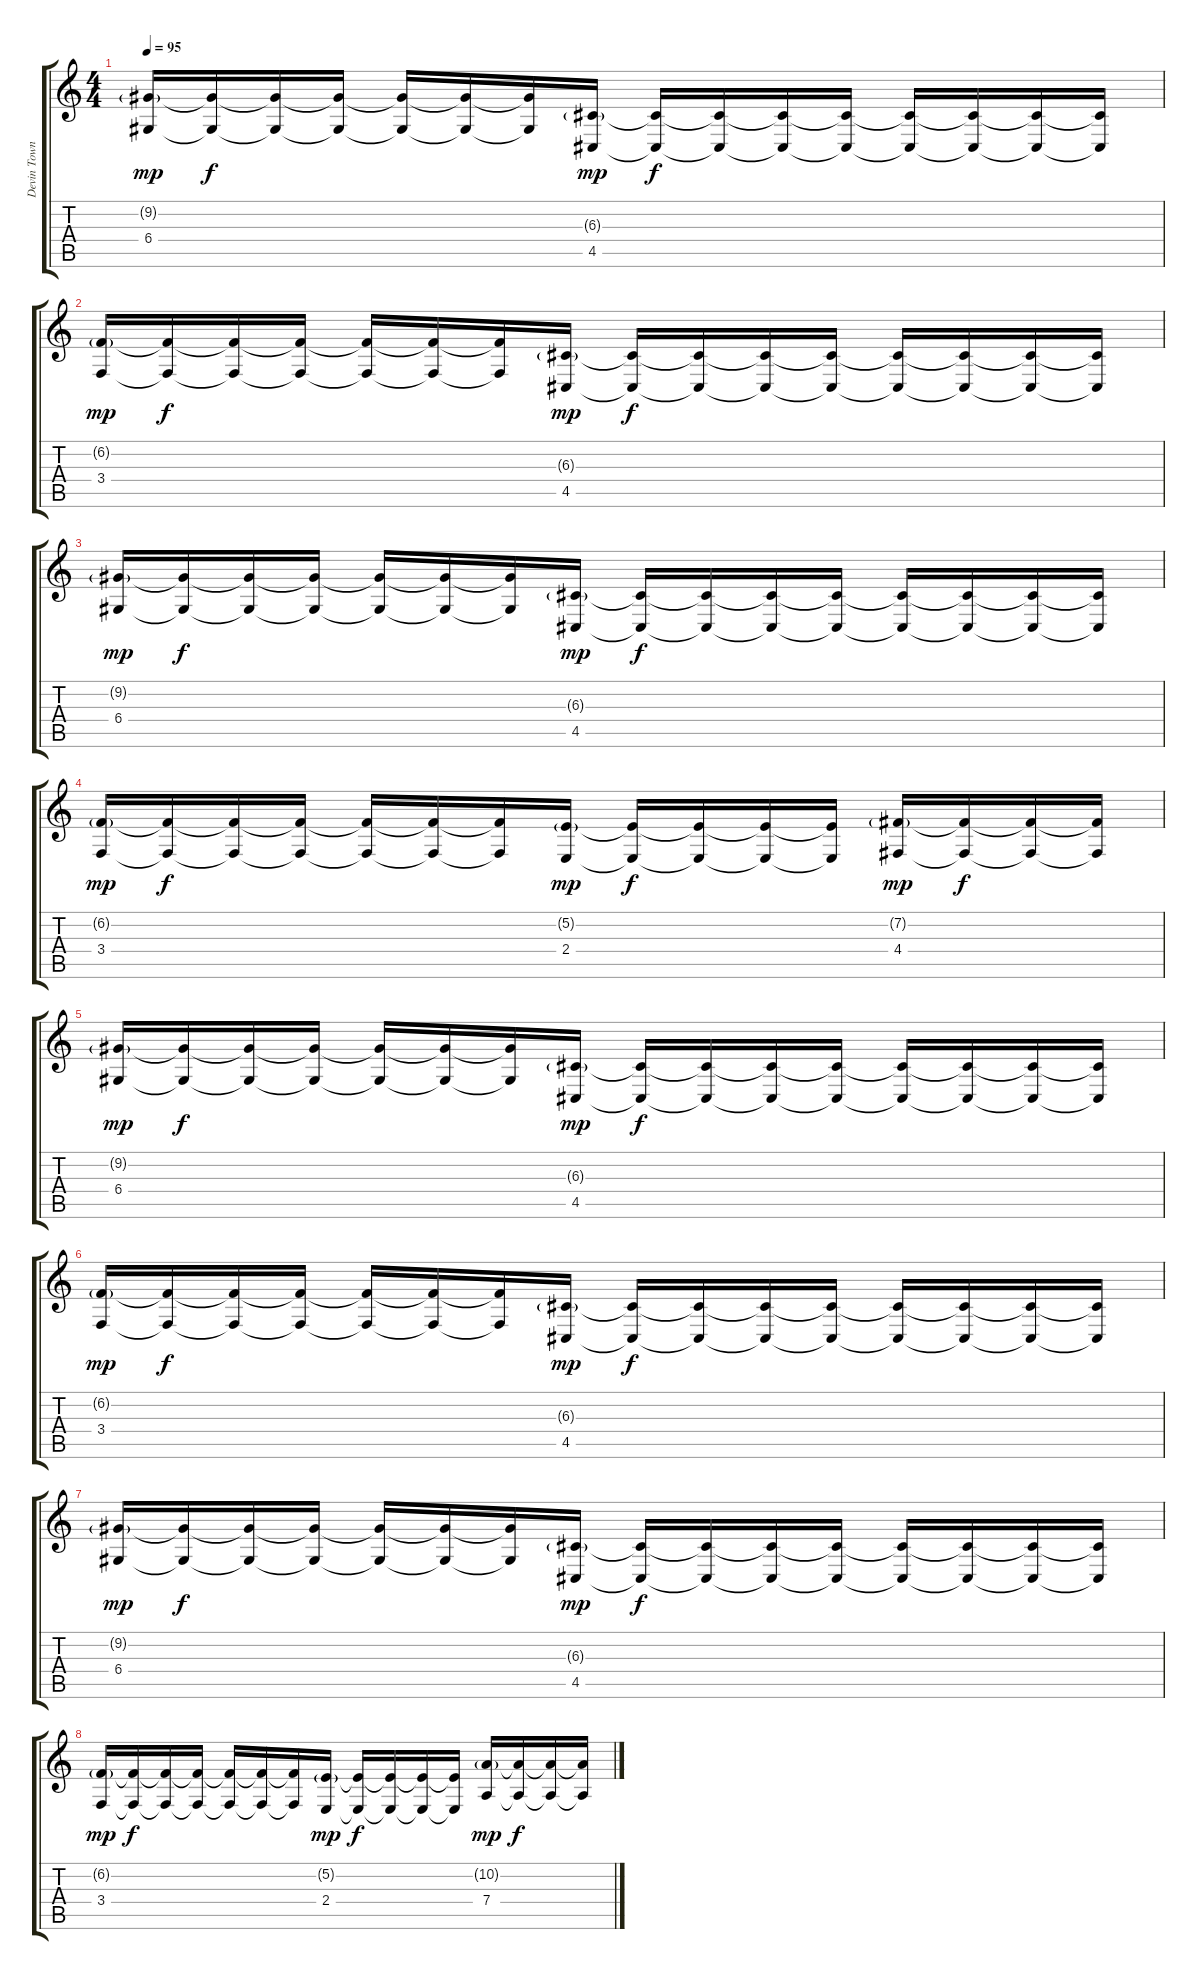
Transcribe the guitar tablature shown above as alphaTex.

\track ("Devin Townsend (Synthetiser)" "Devin Town") {instrument stringensemble1}
\staff {score tabs}
\tuning (E4 B3 G3 D3 A2 E2) {hide}
\ts (4 4)
\tempo 95
\clef g2
\ks c
(9.2{g} 6.4).16{dy mp} (9.2{t} 6.4{t}).16{dy f} (9.2{t} 6.4{t}).16 (9.2{t} 6.4{t}).16 (9.2{t} 6.4{t}).16 (9.2{t} 6.4{t}).16 (9.2{t} 6.4{t}).16 (6.3{g} 4.5).16{dy mp} (6.3{t} 4.5{t}).16{dy f} (6.3{t} 4.5{t}).16 (6.3{t} 4.5{t}).16 (6.3{t} 4.5{t}).16 (6.3{t} 4.5{t}).16 (6.3{t} 4.5{t}).16 (6.3{t} 4.5{t}).16 (6.3{t} 4.5{t}).16 |
(6.2{g} 3.4).16{dy mp} (6.2{t} 3.4{t}).16{dy f} (6.2{t} 3.4{t}).16 (6.2{t} 3.4{t}).16 (6.2{t} 3.4{t}).16 (6.2{t} 3.4{t}).16 (6.2{t} 3.4{t}).16 (6.3{g} 4.5).16{dy mp} (6.3{t} 4.5{t}).16{dy f} (6.3{t} 4.5{t}).16 (6.3{t} 4.5{t}).16 (6.3{t} 4.5{t}).16 (6.3{t} 4.5{t}).16 (6.3{t} 4.5{t}).16 (6.3{t} 4.5{t}).16 (6.3{t} 4.5{t}).16 |
(9.2{g} 6.4).16{dy mp} (9.2{t} 6.4{t}).16{dy f} (9.2{t} 6.4{t}).16 (9.2{t} 6.4{t}).16 (9.2{t} 6.4{t}).16 (9.2{t} 6.4{t}).16 (9.2{t} 6.4{t}).16 (6.3{g} 4.5).16{dy mp} (6.3{t} 4.5{t}).16{dy f} (6.3{t} 4.5{t}).16 (6.3{t} 4.5{t}).16 (6.3{t} 4.5{t}).16 (6.3{t} 4.5{t}).16 (6.3{t} 4.5{t}).16 (6.3{t} 4.5{t}).16 (6.3{t} 4.5{t}).16 |
(6.2{g} 3.4).16{dy mp} (6.2{t} 3.4{t}).16{dy f} (6.2{t} 3.4{t}).16 (6.2{t} 3.4{t}).16 (6.2{t} 3.4{t}).16 (6.2{t} 3.4{t}).16 (6.2{t} 3.4{t}).16 (5.2{g} 2.4).16{dy mp} (5.2{t} 2.4{t}).16{dy f} (5.2{t} 2.4{t}).16 (5.2{t} 2.4{t}).16 (5.2{t} 2.4{t}).16 (7.2{g} 4.4).16{dy mp} (7.2{t} 4.4{t}).16{dy f} (7.2{t} 4.4{t}).16 (7.2{t} 4.4{t}).16 |
(9.2{g} 6.4).16{dy mp} (9.2{t} 6.4{t}).16{dy f} (9.2{t} 6.4{t}).16 (9.2{t} 6.4{t}).16 (9.2{t} 6.4{t}).16 (9.2{t} 6.4{t}).16 (9.2{t} 6.4{t}).16 (6.3{g} 4.5).16{dy mp} (6.3{t} 4.5{t}).16{dy f} (6.3{t} 4.5{t}).16 (6.3{t} 4.5{t}).16 (6.3{t} 4.5{t}).16 (6.3{t} 4.5{t}).16 (6.3{t} 4.5{t}).16 (6.3{t} 4.5{t}).16 (6.3{t} 4.5{t}).16 |
(6.2{g} 3.4).16{dy mp} (6.2{t} 3.4{t}).16{dy f} (6.2{t} 3.4{t}).16 (6.2{t} 3.4{t}).16 (6.2{t} 3.4{t}).16 (6.2{t} 3.4{t}).16 (6.2{t} 3.4{t}).16 (6.3{g} 4.5).16{dy mp} (6.3{t} 4.5{t}).16{dy f} (6.3{t} 4.5{t}).16 (6.3{t} 4.5{t}).16 (6.3{t} 4.5{t}).16 (6.3{t} 4.5{t}).16 (6.3{t} 4.5{t}).16 (6.3{t} 4.5{t}).16 (6.3{t} 4.5{t}).16 |
(9.2{g} 6.4).16{dy mp} (9.2{t} 6.4{t}).16{dy f} (9.2{t} 6.4{t}).16 (9.2{t} 6.4{t}).16 (9.2{t} 6.4{t}).16 (9.2{t} 6.4{t}).16 (9.2{t} 6.4{t}).16 (6.3{g} 4.5).16{dy mp} (6.3{t} 4.5{t}).16{dy f} (6.3{t} 4.5{t}).16 (6.3{t} 4.5{t}).16 (6.3{t} 4.5{t}).16 (6.3{t} 4.5{t}).16 (6.3{t} 4.5{t}).16 (6.3{t} 4.5{t}).16 (6.3{t} 4.5{t}).16 |
(6.2{g} 3.4).16{dy mp} (6.2{t} 3.4{t}).16{dy f} (6.2{t} 3.4{t}).16 (6.2{t} 3.4{t}).16 (6.2{t} 3.4{t}).16 (6.2{t} 3.4{t}).16 (6.2{t} 3.4{t}).16 (5.2{g} 2.4).16{dy mp} (5.2{t} 2.4{t}).16{dy f} (5.2{t} 2.4{t}).16 (5.2{t} 2.4{t}).16 (5.2{t} 2.4{t}).16 (10.2{g} 7.4).16{dy mp} (10.2{t} 7.4{t}).16{dy f} (10.2{t} 7.4{t}).16 (10.2{t} 7.4{t}).16
